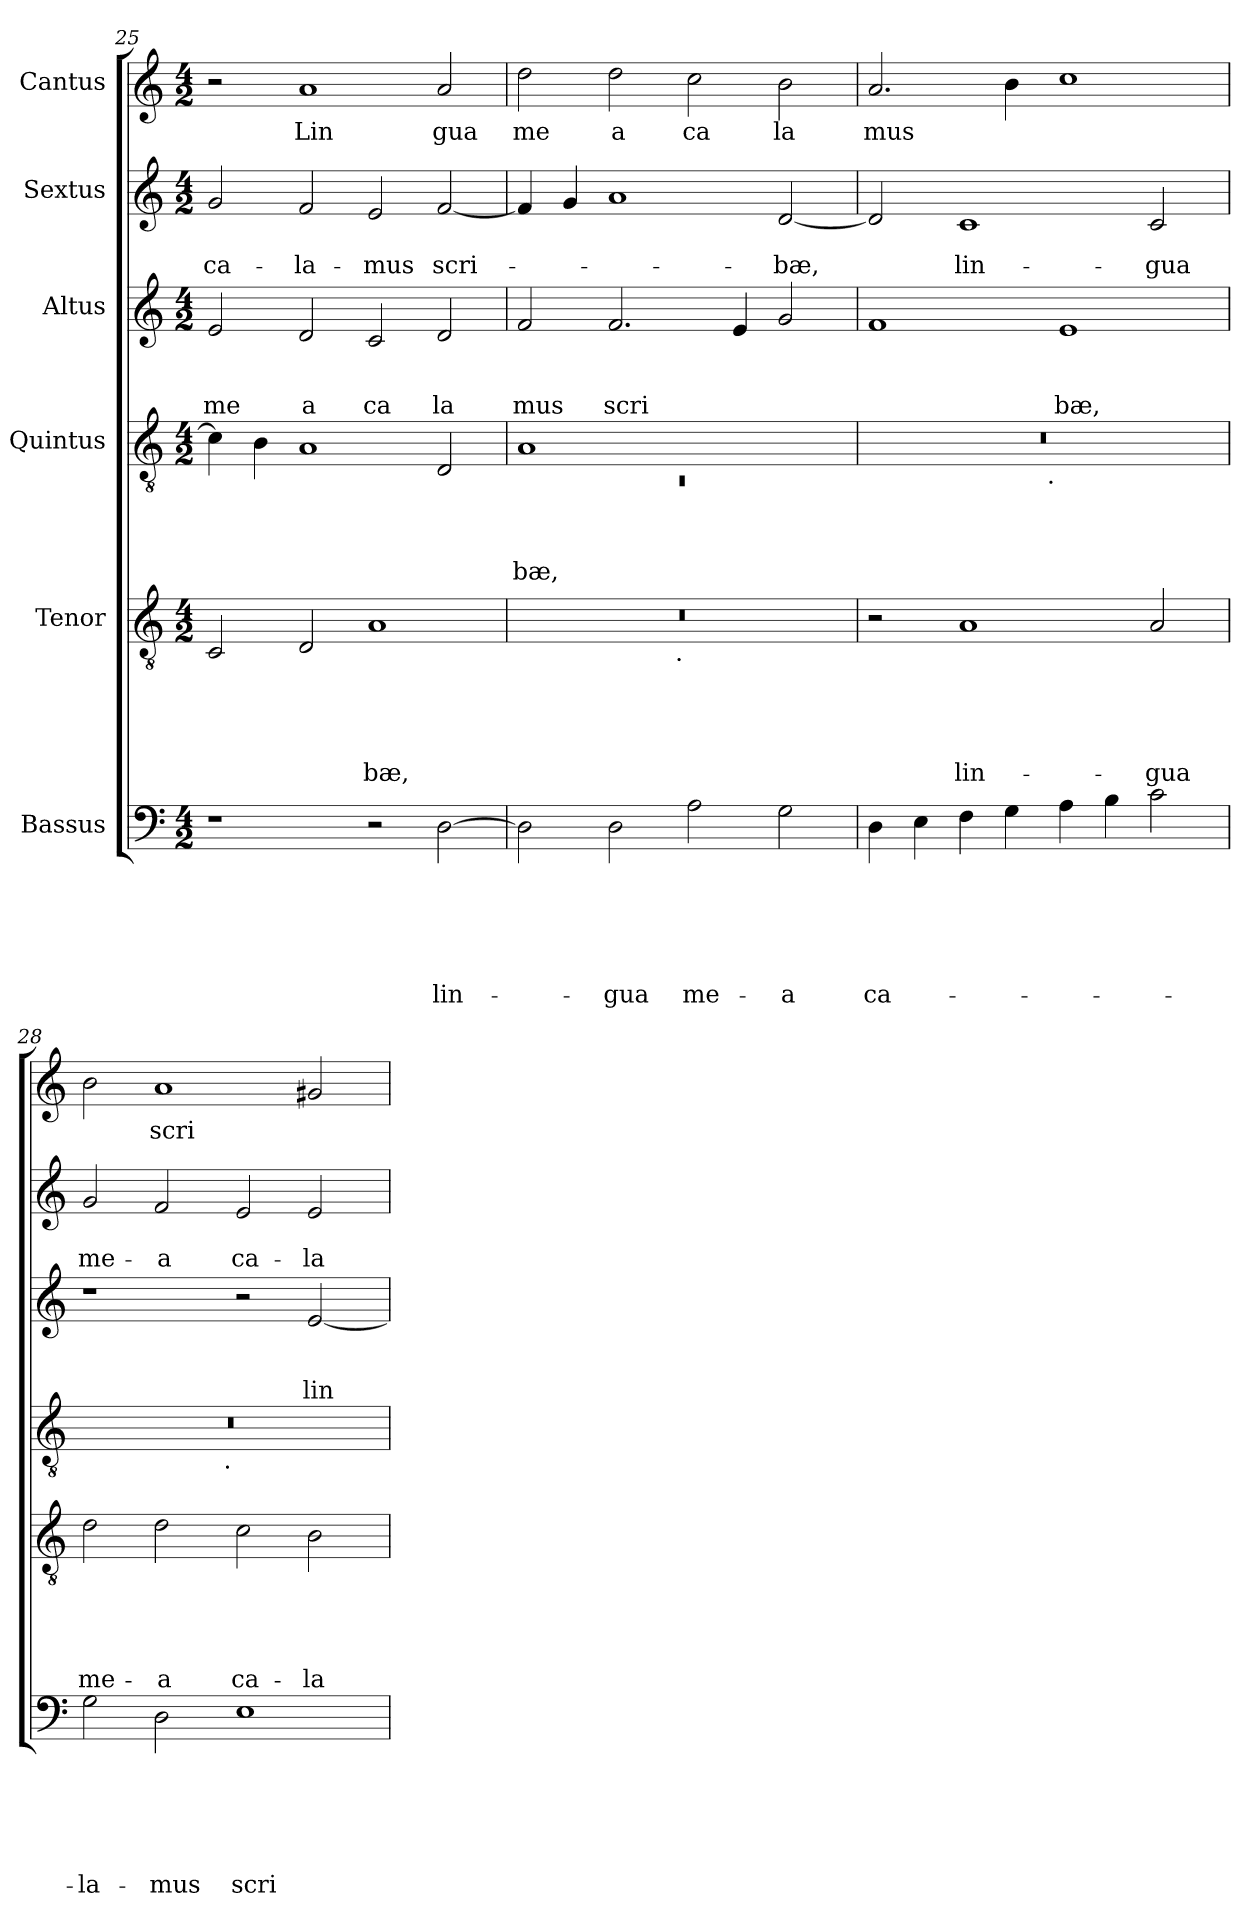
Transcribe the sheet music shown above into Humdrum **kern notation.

**kern	**text	**text	**text	**text	**text	**text	**kern	**text	**text	**text	**text	**text	**kern	**text	**text	**text	**text	**kern	**text	**text	**text	**kern	**text	**text	**kern	**text
*part6	*part6	*part6	*part6	*part6	*part6	*part6	*part5	*part5	*part5	*part5	*part5	*part5	*part4	*part4	*part4	*part4	*part4	*part3	*part3	*part3	*part3	*part2	*part2	*part2	*part1	*part1
*staff6	*staff6	*staff6	*staff6	*staff6	*staff6	*staff6	*staff5	*staff5	*staff5	*staff5	*staff5	*staff5	*staff4	*staff4	*staff4	*staff4	*staff4	*staff3	*staff3	*staff3	*staff3	*staff2	*staff2	*staff2	*staff1	*staff1
*I"Bassus	*	*	*	*	*	*	*I"Tenor	*	*	*	*	*	*I"Quintus	*	*	*	*	*I"Altus	*	*	*	*I"Sextus	*	*	*I"Cantus	*
*clefF4	*	*	*	*	*	*	*clefGv2	*	*	*	*	*	*clefGv2	*	*	*	*	*clefG2	*	*	*	*clefG2	*	*	*clefG2	*
*k[]	*	*	*	*	*	*	*k[]	*	*	*	*	*	*k[]	*	*	*	*	*k[]	*	*	*	*k[]	*	*	*k[]	*
*C:	*	*	*	*	*	*	*C:	*	*	*	*	*	*C:	*	*	*	*	*C:	*	*	*	*C:	*	*	*C:	*
*M4/2	*	*	*	*	*	*	*M4/2	*	*	*	*	*	*M4/2	*	*	*	*	*M4/2	*	*	*	*M4/2	*	*	*M4/2	*
=25	=25	=25	=25	=25	=25	=25	=25	=25	=25	=25	=25	=25	=25	=25	=25	=25	=25	=25	=25	=25	=25	=25	=25	=25	=25	=25
!	!	!	!	!	!	!	!	!	!	!	!	!	!	!	!	!	!	!	!	!	!LO:LY:b	!	!	!LO:LY:b	!	!
1r	.	.	.	.	.	.	2C/	.	.	.	.	.	4c\]	.	.	.	.	2e/	.	.	me	2g/	.	ca-	2r	.
.	.	.	.	.	.	.	.	.	.	.	.	.	4B\	.	.	.	.	.	.	.	.	.	.	.	.	.
!	!	!	!	!	!	!	!	!	!	!	!	!	!	!	!	!	!	!	!	!	!LO:LY:b	!	!	!LO:LY:b	!	!LO:LY:b
.	.	.	.	.	.	.	2D/	.	.	.	.	.	1A	.	.	.	.	2d/	.	.	a	2f/	.	-la-	1a	Lin
!	!	!	!	!	!	!	!	!	!	!	!	!LO:LY:b	!	!	!	!	!	!	!	!	!LO:LY:b	!	!	!LO:LY:b	!	!
2r	.	.	.	.	.	.	1A	.	.	.	.	-bæ,	.	.	.	.	.	2c/	.	.	ca	2e/	.	-mus	.	.
!	!	!	!	!	!	!LO:LY:b	!	!	!	!	!	!	!	!	!	!	!	!	!	!	!LO:LY:b	!	!	!LO:LY:b	!	!LO:LY:b
[>2D\	.	.	.	.	.	lin-	.	.	.	.	.	.	2D/	.	.	.	.	2d/	.	.	la	[<2f/	.	scri-	2a/	gua
=26	=26	=26	=26	=26	=26	=26	=26	=26	=26	=26	=26	=26	=26	=26	=26	=26	=26	=26	=26	=26	=26	=26	=26	=26	=26	=26
*	*	*	*	*	*	*	*	*	*	*	*	*	*^	*	*	*	*	*	*	*	*	*	*	*	*	*
!	!	!	!	!	!	!	!	!	!	!	!	!	!	!LO:N:vis=1	!	!	!	!LO:LY:b	!	!	!	!LO:LY:b	!	!	!	!	!LO:LY:b
*	*	*	*	*	*	*	*^	*	*	*	*	*	*	*	*	*	*	*	*	*	*	*	*	*	*	*	*
2D\]	.	.	.	.	.	.	0r	2ryy	.	.	.	.	.	1A	0rC	.	.	.	bæ,	2f/	.	.	mus	4f/]	.	.	2dd\	me
.	.	.	.	.	.	.	.	.	.	.	.	.	.	.	.	.	.	.	.	.	.	.	.	4g/	.	.	.	.
!	!	!	!	!	!	!LO:LY:b	!	!	!	!	!	!	!	!	!	!	!	!	!	!	!	!	!LO:LY:b	!	!	!	!	!LO:LY:b
2D\	.	.	.	.	.	-gua	.	4...ryy	.	.	.	.	.	.	.	.	.	.	.	2.f/	.	.	scri	1a	.	.	2dd\	a
!	!	!	!	!	!	!	!	!LO:TX:b:t=.	!	!	!	!	!	!	!	!	!	!	!	!	!	!	!	!	!	!	!	!
.	.	.	.	.	.	.	.	1ryy	.	.	.	.	.	.	.	.	.	.	.	.	.	.	.	.	.	.	.	.
!	!	!	!	!	!	!LO:LY:b	!	!	!	!	!	!	!	!	!	!	!	!	!	!	!	!	!	!	!	!	!	!LO:LY:b
2A\	.	.	.	.	.	me-	.	.	.	.	.	.	.	1ryy	.	.	.	.	.	.	.	.	.	.	.	.	2cc\	ca
.	.	.	.	.	.	.	.	.	.	.	.	.	.	.	.	.	.	.	.	4e/	.	.	.	.	.	.	.	.
!	!	!	!	!	!	!LO:LY:b	!	!	!	!	!	!	!	!	!	!	!	!	!	!	!	!	!	!	!	!LO:LY:b	!	!LO:LY:b
2G\	.	.	.	.	.	-a	.	.	.	.	.	.	.	.	.	.	.	.	.	2g/	.	.	.	[<2d/	.	-bæ,	2b\	la
.	.	.	.	.	.	.	.	32ryy	.	.	.	.	.	.	.	.	.	.	.	.	.	.	.	.	.	.	.	.
=27	=27	=27	=27	=27	=27	=27	=27	=27	=27	=27	=27	=27	=27	=27	=27	=27	=27	=27	=27	=27	=27	=27	=27	=27	=27	=27	=27	=27
!	!	!	!	!	!	!LO:LY:b	!	!	!	!	!	!	!	!	!	!	!	!	!	!	!	!	!	!	!	!	!	!LO:LY:b
*	*	*	*	*	*	*	*v	*v	*	*	*	*	*	*	*	*	*	*	*	*	*	*	*	*	*	*	*	*
4D\	.	.	.	.	.	ca-	2r	.	.	.	.	.	0r	2ryy	.	.	.	.	1f	.	.	.	2d/]	.	.	2.a/	mus
4E\	.	.	.	.	.	.	.	.	.	.	.	.	.	.	.	.	.	.	.	.	.	.	.	.	.	.	.
!	!	!	!	!	!	!	!	!	!	!	!	!LO:LY:b	!	!	!	!	!	!	!	!	!	!	!	!	!LO:LY:b	!	!
4F\	.	.	.	.	.	.	1A	.	.	.	.	lin-	.	4...ryy	.	.	.	.	.	.	.	.	1c	.	lin-	.	.
4G\	.	.	.	.	.	.	.	.	.	.	.	.	.	.	.	.	.	.	.	.	.	.	.	.	.	4b\	.
!	!	!	!	!	!	!	!	!	!	!	!	!	!	!LO:TX:b:t=.	!	!	!	!	!	!	!	!	!	!	!	!	!
.	.	.	.	.	.	.	.	.	.	.	.	.	.	1ryy	.	.	.	.	.	.	.	.	.	.	.	.	.
!	!	!	!	!	!	!	!	!	!	!	!	!	!	!	!	!	!	!	!	!	!	!LO:LY:b	!	!	!	!	!
4A\	.	.	.	.	.	.	.	.	.	.	.	.	.	.	.	.	.	.	1e	.	.	bæ,	.	.	.	1cc	.
4B\	.	.	.	.	.	.	.	.	.	.	.	.	.	.	.	.	.	.	.	.	.	.	.	.	.	.	.
!	!	!	!	!	!	!	!	!	!	!	!	!LO:LY:b	!	!	!	!	!	!	!	!	!	!	!	!	!LO:LY:b	!	!
2c\	.	.	.	.	.	.	2A/	.	.	.	.	-gua	.	.	.	.	.	.	.	.	.	.	2c/	.	-gua	.	.
.	.	.	.	.	.	.	.	.	.	.	.	.	.	32ryy	.	.	.	.	.	.	.	.	.	.	.	.	.
=28	=28	=28	=28	=28	=28	=28	=28	=28	=28	=28	=28	=28	=28	=28	=28	=28	=28	=28	=28	=28	=28	=28	=28	=28	=28	=28	=28
!	!	!	!	!	!	!LO:LY:b	!	!	!	!	!	!LO:LY:b	!	!	!	!	!	!	!	!	!	!	!	!	!LO:LY:b	!	!
2G\	.	.	.	.	.	-la-	2d\	.	.	.	.	me-	0r	2ryy	.	.	.	.	1r	.	.	.	2g/	.	me-	2b\	.
!	!	!	!	!	!	!LO:LY:b	!	!	!	!	!	!LO:LY:b	!	!	!	!	!	!	!	!	!	!	!	!	!LO:LY:b	!	!LO:LY:b
2D\	.	.	.	.	.	-mus	2d\	.	.	.	.	-a	.	4...ryy	.	.	.	.	.	.	.	.	2f/	.	-a	1a	scri
!	!	!	!	!	!	!	!	!	!	!	!	!	!	!LO:TX:b:t=.	!	!	!	!	!	!	!	!	!	!	!	!	!
.	.	.	.	.	.	.	.	.	.	.	.	.	.	1ryy	.	.	.	.	.	.	.	.	.	.	.	.	.
!	!	!	!	!	!	!LO:LY:b	!	!	!	!	!	!LO:LY:b	!	!	!	!	!	!	!	!	!	!	!	!	!LO:LY:b	!	!
1E	.	.	.	.	.	scri-	2c\	.	.	.	.	ca-	.	.	.	.	.	.	2r	.	.	.	2e/	.	ca-	.	.
!	!	!	!	!	!	!	!	!	!	!	!	!LO:LY:b	!	!	!	!	!	!	!	!	!	!LO:LY:b	!	!	!LO:LY:b	!	!
.	.	.	.	.	.	.	2B\	.	.	.	.	-la-	.	.	.	.	.	.	[<2e/	.	.	lin	2e/	.	-la-	2g#/	.
.	.	.	.	.	.	.	.	.	.	.	.	.	.	32ryy	.	.	.	.	.	.	.	.	.	.	.	.	.
*	*	*	*	*	*	*	*	*	*	*	*	*	*v	*v	*	*	*	*	*	*	*	*	*	*	*	*	*
=	=	=	=	=	=	=	=	=	=	=	=	=	=	=	=	=	=	=	=	=	=	=	=	=	=	=
*-	*-	*-	*-	*-	*-	*-	*-	*-	*-	*-	*-	*-	*-	*-	*-	*-	*-	*-	*-	*-	*-	*-	*-	*-	*-	*-
